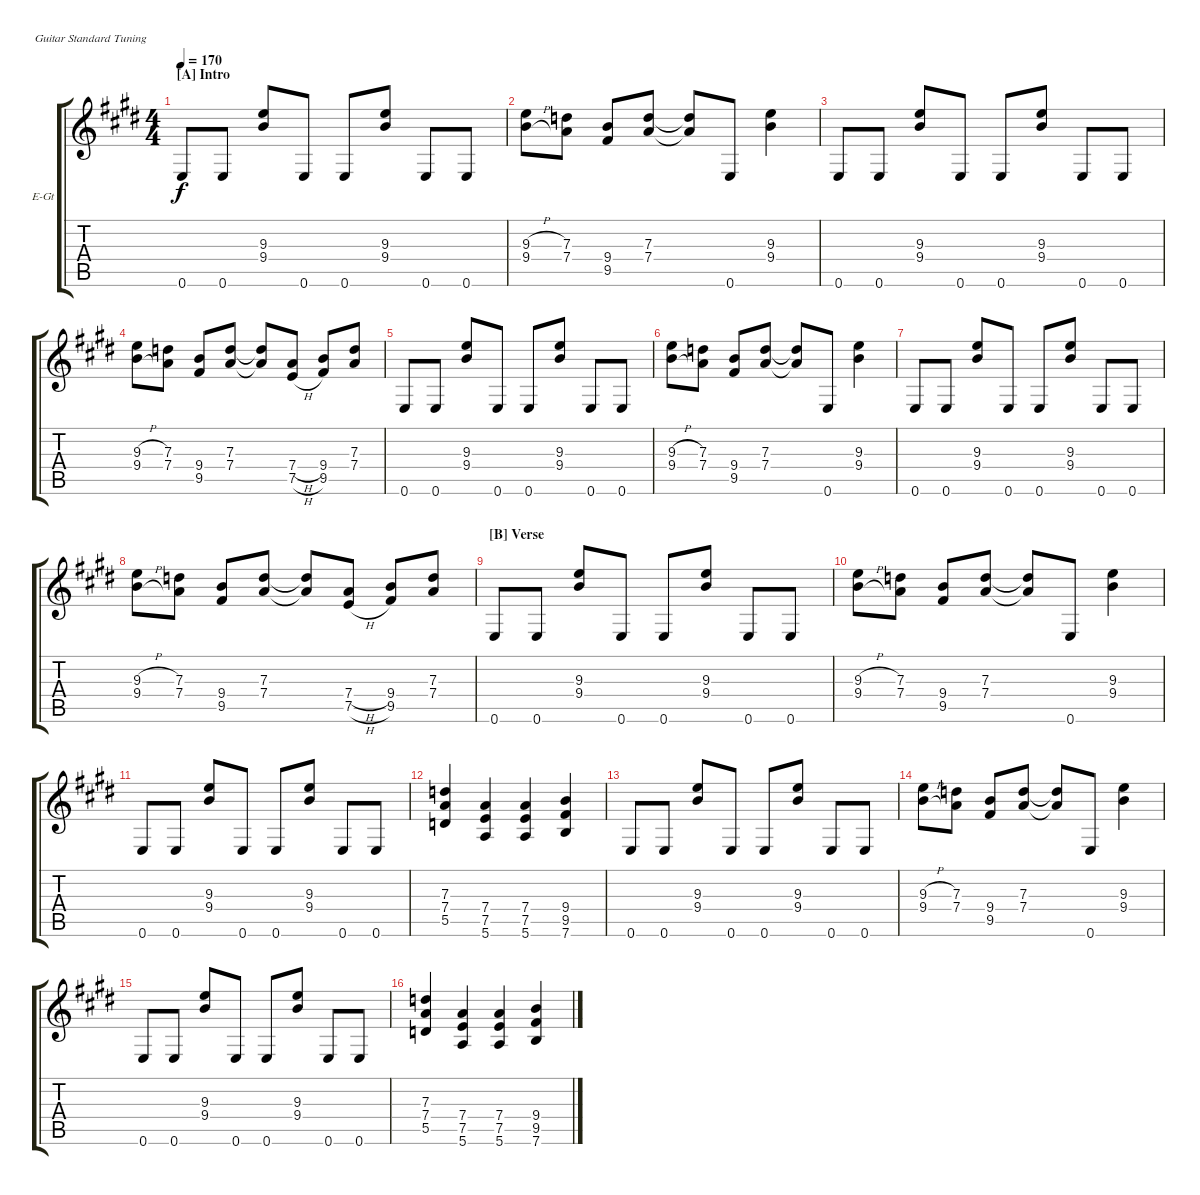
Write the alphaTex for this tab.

\bracketExtendMode groupsimilarinstruments
\firstSystemTrackNameOrientation horizontal
\otherSystemsTrackNameOrientation horizontal
\track ("Guitar 1" "E-Gt") {instrument distortionguitar}
\staff {score tabs}
\tuning (E4 B3 G3 D3 A2 E2)
\ts (4 4)
\section ("A" "Intro")
\tempo 170
\clef g2
\scale
1.10845
\ks e
0.6.8{dy f instrument distortionguitar} 0.6.8 (9.3 9.4).8 0.6.8 0.6.8 (9.3 9.4).8 0.6.8 0.6.8 |
\scale
0.891551 (9.3{h} 9.4{h}).8 (7.3 7.4).8 (9.4 9.5).8 (7.3 7.4).8 (7.3{t} 7.4{t}).8 0.6.8 (9.3 9.4).4 |
\scale
1.07818 0.6.8 0.6.8 (9.3 9.4).8 0.6.8 0.6.8 (9.3 9.4).8 0.6.8 0.6.8 |
\scale
0.921816 (9.3{h} 9.4{h}).8 (7.3 7.4).8 (9.4 9.5).8 (7.3 7.4).8 (7.3{t} 7.4{t}).8 (7.4{h} 7.5{h}).8 (9.5 9.4).8 (7.3 7.4).8 |
\scale
1.07818 0.6.8 0.6.8 (9.3 9.4).8 0.6.8 0.6.8 (9.3 9.4).8 0.6.8 0.6.8 |
\scale
0.921816 (9.3{h} 9.4{h}).8 (7.3 7.4).8 (9.4 9.5).8 (7.3 7.4).8 (7.3{t} 7.4{t}).8 0.6.8 (9.3 9.4).4 |
\scale
1.07818 0.6.8 0.6.8 (9.3 9.4).8 0.6.8 0.6.8 (9.3 9.4).8 0.6.8 0.6.8 |
\scale
0.921816 (9.3{h} 9.4{h}).8 (7.3 7.4).8 (9.4 9.5).8 (7.3 7.4).8 (7.3{t} 7.4{t}).8 (7.4{h} 7.5{h}).8 (9.5 9.4).8 (7.3 7.4).8 |
\section ("B" "Verse")
\scale
1.07818 0.6.8 0.6.8 (9.3 9.4).8 0.6.8 0.6.8 (9.3 9.4).8 0.6.8 0.6.8 |
\scale
0.921816 (9.3{h} 9.4{h}).8 (7.3 7.4).8 (9.4 9.5).8 (7.3 7.4).8 (7.3{t} 7.4{t}).8 0.6.8 (9.3 9.4).4 |
\scale
1.07818 0.6.8 0.6.8 (9.3 9.4).8 0.6.8 0.6.8 (9.3 9.4).8 0.6.8 0.6.8 |
\scale
0.921816 (7.3 7.4 5.5).4 (7.4 7.5 5.6).4 (7.4 7.5 5.6).4 (9.4 9.5 7.6).4 |
\scale
1.07818 0.6.8 0.6.8 (9.3 9.4).8 0.6.8 0.6.8 (9.3 9.4).8 0.6.8 0.6.8 |
\scale
0.921816 (9.3{h} 9.4{h}).8 (7.3 7.4).8 (9.4 9.5).8 (7.3 7.4).8 (7.3{t} 7.4{t}).8 0.6.8 (9.3 9.4).4 |
\scale
1.07818 0.6.8 0.6.8 (9.3 9.4).8 0.6.8 0.6.8 (9.3 9.4).8 0.6.8 0.6.8 |
\scale
0.921816 (7.3 7.4 5.5).4 (7.4 7.5 5.6).4 (7.4 7.5 5.6).4 (9.4 9.5 7.6).4
